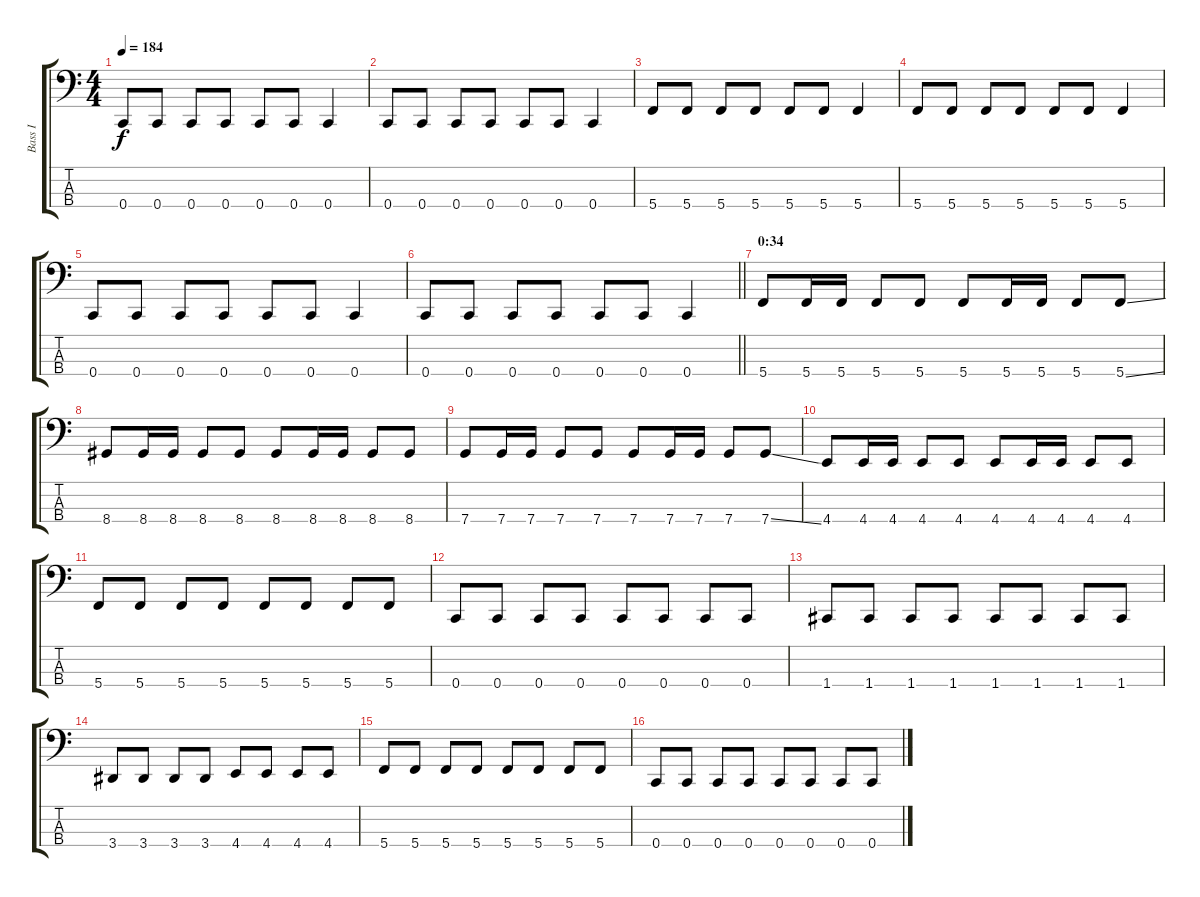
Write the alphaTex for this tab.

\track ("Bass I" "Bass I") {instrument electricbasspick}
\staff {score tabs}
\tuning (Eb2 Bb1 F1 C1) {hide}
\ts (4 4)
\tempo 184
\clef f4
\ks aminor
0.4.8{dy f} 0.4.8 0.4.8 0.4.8 0.4.8 0.4.8 0.4.4 |
0.4.8 0.4.8 0.4.8 0.4.8 0.4.8 0.4.8 0.4.4 |
5.4.8 5.4.8 5.4.8 5.4.8 5.4.8 5.4.8 5.4.4 |
5.4.8 5.4.8 5.4.8 5.4.8 5.4.8 5.4.8 5.4.4 |
0.4.8 0.4.8 0.4.8 0.4.8 0.4.8 0.4.8 0.4.4 |
\barLineRight lightlight
0.4.8 0.4.8 0.4.8 0.4.8 0.4.8 0.4.8 0.4.4 |
\section ("" "0:34")
5.4.8 5.4.16 5.4.16 5.4.8 5.4.8 5.4.8 5.4.16 5.4.16 5.4.8 5.4{ss}.8 |
8.4.8 8.4.16 8.4.16 8.4.8 8.4.8 8.4.8 8.4.16 8.4.16 8.4.8 8.4.8 |
7.4.8 7.4.16 7.4.16 7.4.8 7.4.8 7.4.8 7.4.16 7.4.16 7.4.8 7.4{ss}.8 |
4.4.8 4.4.16 4.4.16 4.4.8 4.4.8 4.4.8 4.4.16 4.4.16 4.4.8 4.4.8 |
5.4.8 5.4.8 5.4.8 5.4.8 5.4.8 5.4.8 5.4.8 5.4.8 |
0.4.8 0.4.8 0.4.8 0.4.8 0.4.8 0.4.8 0.4.8 0.4.8 |
1.4.8 1.4.8 1.4.8 1.4.8 1.4.8 1.4.8 1.4.8 1.4.8 |
3.4.8 3.4.8 3.4.8 3.4.8 4.4.8 4.4.8 4.4.8 4.4.8 |
5.4.8 5.4.8 5.4.8 5.4.8 5.4.8 5.4.8 5.4.8 5.4.8 |
0.4.8 0.4.8 0.4.8 0.4.8 0.4.8 0.4.8 0.4.8 0.4.8
